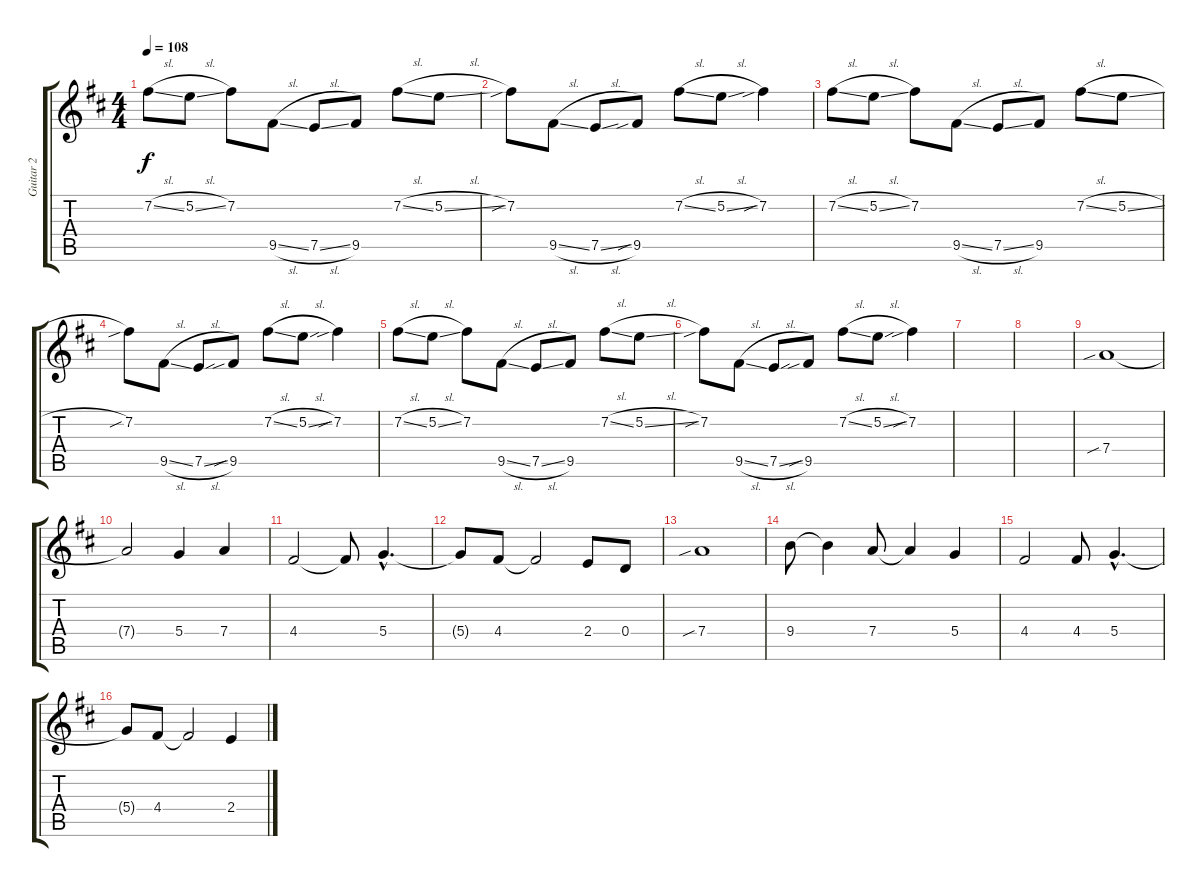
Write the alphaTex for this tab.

\track ("Guitar 2" "Guitar 2") {instrument electricguitarclean}
\staff {score tabs}
\tuning (E4 B3 G3 D3 A2 E2) {hide}
\ts (4 4)
\tempo 108
\clef g2
\ks d
7.2{sl}.8{dy f} 5.2{sl}.8 7.2.8 9.5{sl}.8 7.5{sl}.8 9.5.8 7.2{sl}.8 5.2{sl}.8 |
7.2{sib}.8 9.5{sl}.8 7.5{sl}.8 9.5{sib}.8 7.2{sl}.8 5.2{sl}.8 7.2{sib}.4 |
7.2{sl}.8 5.2{sl}.8 7.2.8 9.5{sl}.8 7.5{sl}.8 9.5.8 7.2{sl}.8 5.2{sl}.8 |
7.2{sib}.8 9.5{sl}.8 7.5{sl}.8 9.5{sib}.8 7.2{sl}.8 5.2{sl}.8 7.2{sib}.4 |
7.2{sl}.8 5.2{sl}.8 7.2.8 9.5{sl}.8 7.5{sl}.8 9.5.8 7.2{sl}.8 5.2{sl}.8 |
7.2{sib}.8 9.5{sl}.8 7.5{sl}.8 9.5{sib}.8 7.2{sl}.8 5.2{sl}.8 7.2{sib}.4 |
|
|
7.4{sib}.1 |
7.4{t}.2 5.4.4 7.4.4 |
4.4.2 4.4{t}.8 5.4{hac}.4{d} |
5.4{t}.8 4.4.8 4.4{t}.2 2.4.8 0.4.8 |
7.4{sib}.1 |
9.4.8 9.4{t}.4 7.4.8 7.4{t}.4 5.4.4 |
4.4.2 4.4.8 5.4{hac}.4{d} |
5.4{t}.8 4.4.8 4.4{t}.2 2.4.4
